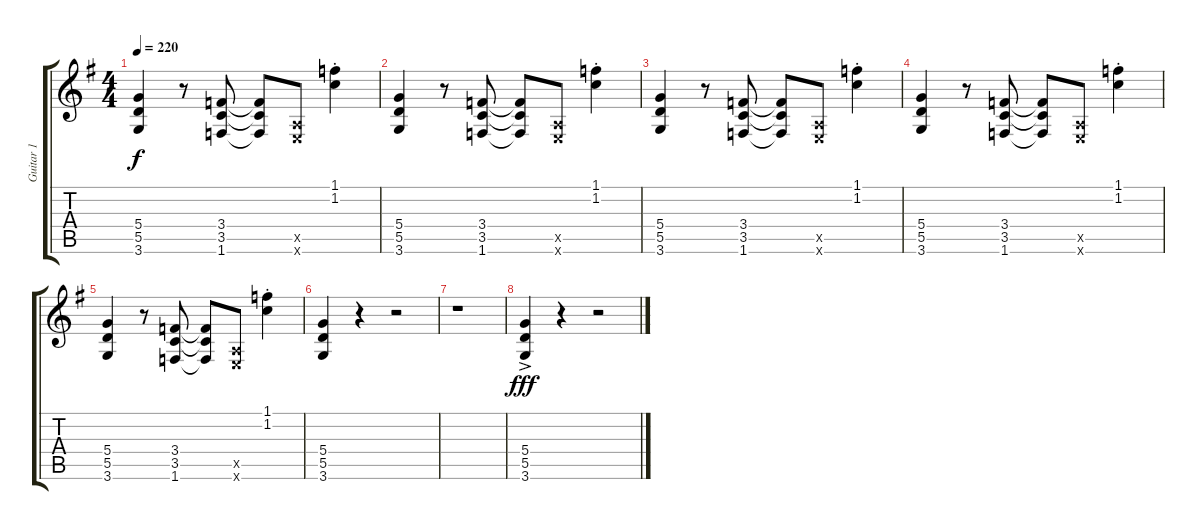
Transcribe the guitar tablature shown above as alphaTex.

\track ("Guitar 1" "Guitar 1") {instrument distortionguitar}
\staff {score tabs}
\tuning (E4 B3 G3 D3 A2 E2) {hide}
\ts (4 4)
\tempo 220
\clef g2
\ks g
(5.4 5.5 3.6).4{dy f} r.8 (3.4 3.5 1.6).8 (3.4{t} 3.5{t} 1.6{t}).8 (0.5{x} 0.6{x}).8 (1.1{st} 1.2).4 |
(5.4 5.5 3.6).4 r.8 (3.4 3.5 1.6).8 (3.4{t} 3.5{t} 1.6{t}).8 (0.5{x} 0.6{x}).8 (1.1{st} 1.2).4 |
(5.4 5.5 3.6).4 r.8 (3.4 3.5 1.6).8 (3.4{t} 3.5{t} 1.6{t}).8 (0.5{x} 0.6{x}).8 (1.1{st} 1.2).4 |
(5.4 5.5 3.6).4 r.8 (3.4 3.5 1.6).8 (3.4{t} 3.5{t} 1.6{t}).8 (0.5{x} 0.6{x}).8 (1.1{st} 1.2).4 |
(5.4 5.5 3.6).4 r.8 (3.4 3.5 1.6).8 (3.4{t} 3.5{t} 1.6{t}).8 (0.5{x} 0.6{x}).8 (1.1{st} 1.2).4 |
(5.4 5.5 3.6).4 r.4 r.2 |
r.1 |
(5.4 5.5 3.6{ac}).4{dy fff} r.4 r.2
